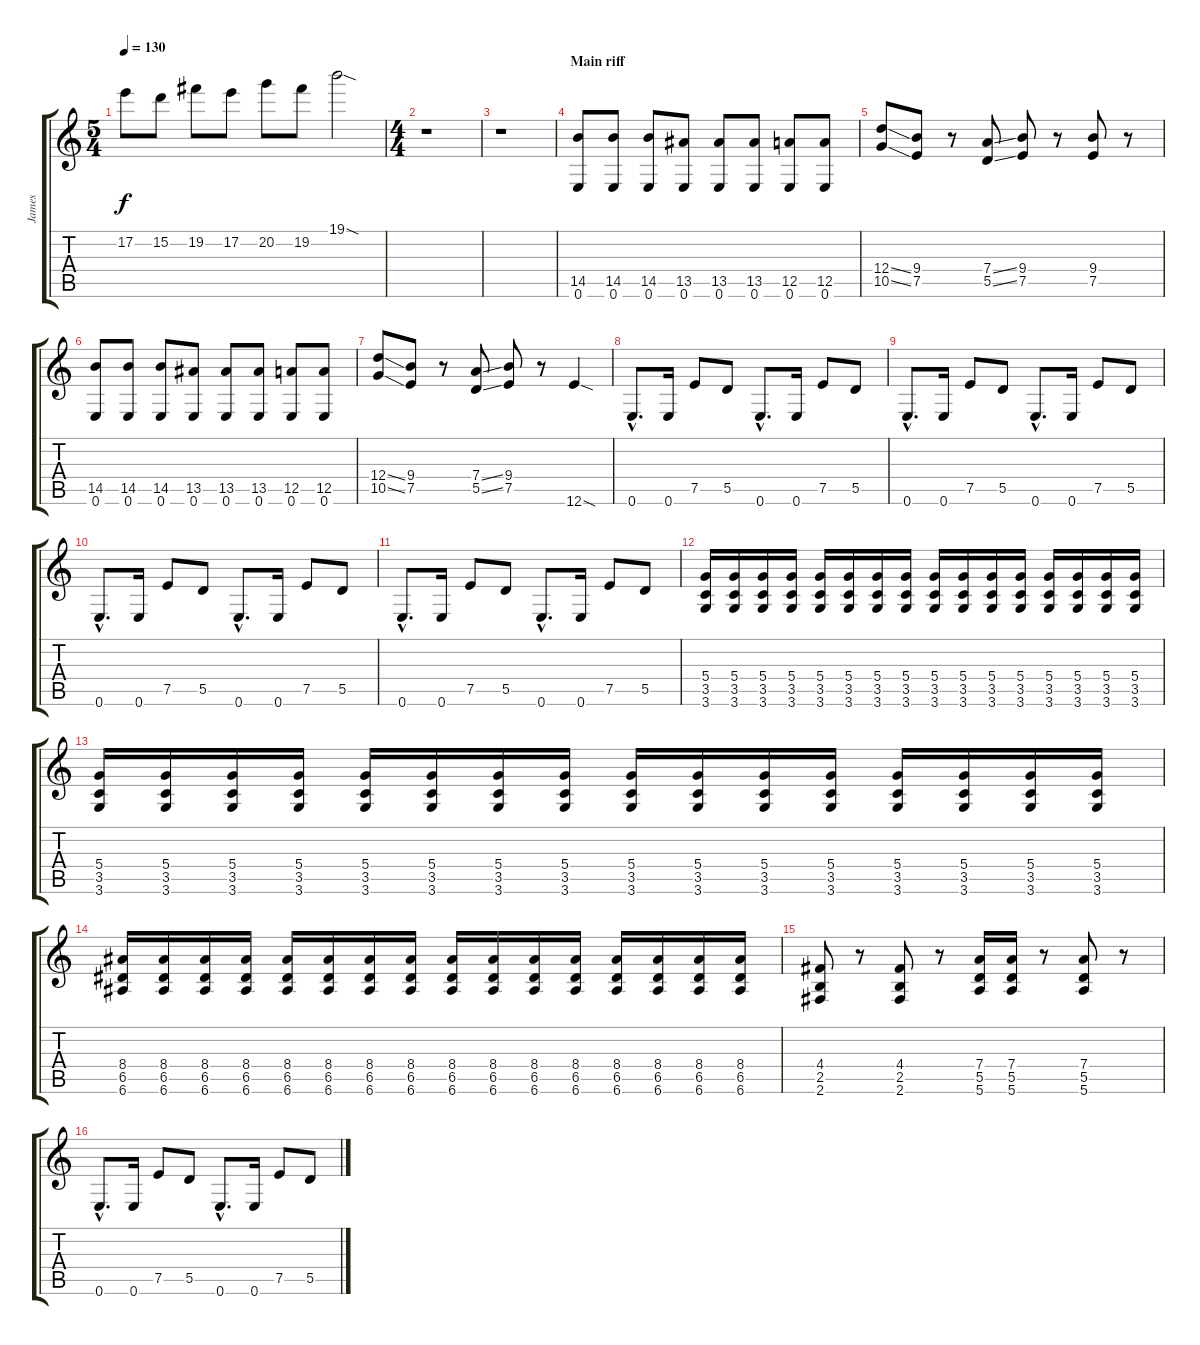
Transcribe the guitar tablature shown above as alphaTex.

\track ("James" "James") {instrument distortionguitar}
\staff {score tabs}
\tuning (E4 B3 G3 D3 A2 E2) {hide}
\ts (5 4)
\tempo 130
\clef g2
\ks c
17.2.8{dy f} 15.2.8 19.2.8 17.2.8 20.2.8 19.2.8 19.1{sod}.2 |
\ts (4 4)
\section ("" "")
r.1 |
r.1 |
\section ("" "Main riff")
(14.5 0.6).8 (14.5 0.6).8 (14.5 0.6).8 (13.5 0.6).8 (13.5 0.6).8 (13.5 0.6).8 (12.5 0.6).8 (12.5 0.6).8 |
(12.4{ss} 10.5{ss}).8 (9.4 7.5).8 r.8 (7.4{ss} 5.5{ss}).8 (9.4 7.5).8 r.8 (9.4 7.5).8 r.8 |
(14.5 0.6).8 (14.5 0.6).8 (14.5 0.6).8 (13.5 0.6).8 (13.5 0.6).8 (13.5 0.6).8 (12.5 0.6).8 (12.5 0.6).8 |
(12.4{ss} 10.5{ss}).8 (9.4 7.5).8 r.8 (7.4{ss} 5.5{ss}).8 (9.4 7.5).8 r.8 12.6{sod}.4 |
\section ("" "")
0.6{hac}.8{d} 0.6.16 7.5.8 5.5.8 0.6{hac}.8{d} 0.6.16 7.5.8 5.5.8 |
0.6{hac}.8{d} 0.6.16 7.5.8 5.5.8 0.6{hac}.8{d} 0.6.16 7.5.8 5.5.8 |
0.6{hac}.8{d} 0.6.16 7.5.8 5.5.8 0.6{hac}.8{d} 0.6.16 7.5.8 5.5.8 |
0.6{hac}.8{d} 0.6.16 7.5.8 5.5.8 0.6{hac}.8{d} 0.6.16 7.5.8 5.5.8 |
\section ("" "")
(5.4 3.5 3.6).16 (5.4 3.5 3.6).16 (5.4 3.5 3.6).16 (5.4 3.5 3.6).16 (5.4 3.5 3.6).16 (5.4 3.5 3.6).16 (5.4 3.5 3.6).16 (5.4 3.5 3.6).16 (5.4 3.5 3.6).16 (5.4 3.5 3.6).16 (5.4 3.5 3.6).16 (5.4 3.5 3.6).16 (5.4 3.5 3.6).16 (5.4 3.5 3.6).16 (5.4 3.5 3.6).16 (5.4 3.5 3.6).16 |
(5.4 3.5 3.6).16 (5.4 3.5 3.6).16 (5.4 3.5 3.6).16 (5.4 3.5 3.6).16 (5.4 3.5 3.6).16 (5.4 3.5 3.6).16 (5.4 3.5 3.6).16 (5.4 3.5 3.6).16 (5.4 3.5 3.6).16 (5.4 3.5 3.6).16 (5.4 3.5 3.6).16 (5.4 3.5 3.6).16 (5.4 3.5 3.6).16 (5.4 3.5 3.6).16 (5.4 3.5 3.6).16 (5.4 3.5 3.6).16 |
(8.4 6.5 6.6).16 (8.4 6.5 6.6).16 (8.4 6.5 6.6).16 (8.4 6.5 6.6).16 (8.4 6.5 6.6).16 (8.4 6.5 6.6).16 (8.4 6.5 6.6).16 (8.4 6.5 6.6).16 (8.4 6.5 6.6).16 (8.4 6.5 6.6).16 (8.4 6.5 6.6).16 (8.4 6.5 6.6).16 (8.4 6.5 6.6).16 (8.4 6.5 6.6).16 (8.4 6.5 6.6).16 (8.4 6.5 6.6).16 |
(4.4 2.5 2.6).8 r.8 (4.4 2.5 2.6).8 r.8 (7.4 5.5 5.6).16 (7.4 5.5 5.6).16 r.8 (7.4 5.5 5.6).8 r.8 |
\section ("" "")
0.6{hac}.8{d} 0.6.16 7.5.8 5.5.8 0.6{hac}.8{d} 0.6.16 7.5.8 5.5.8
